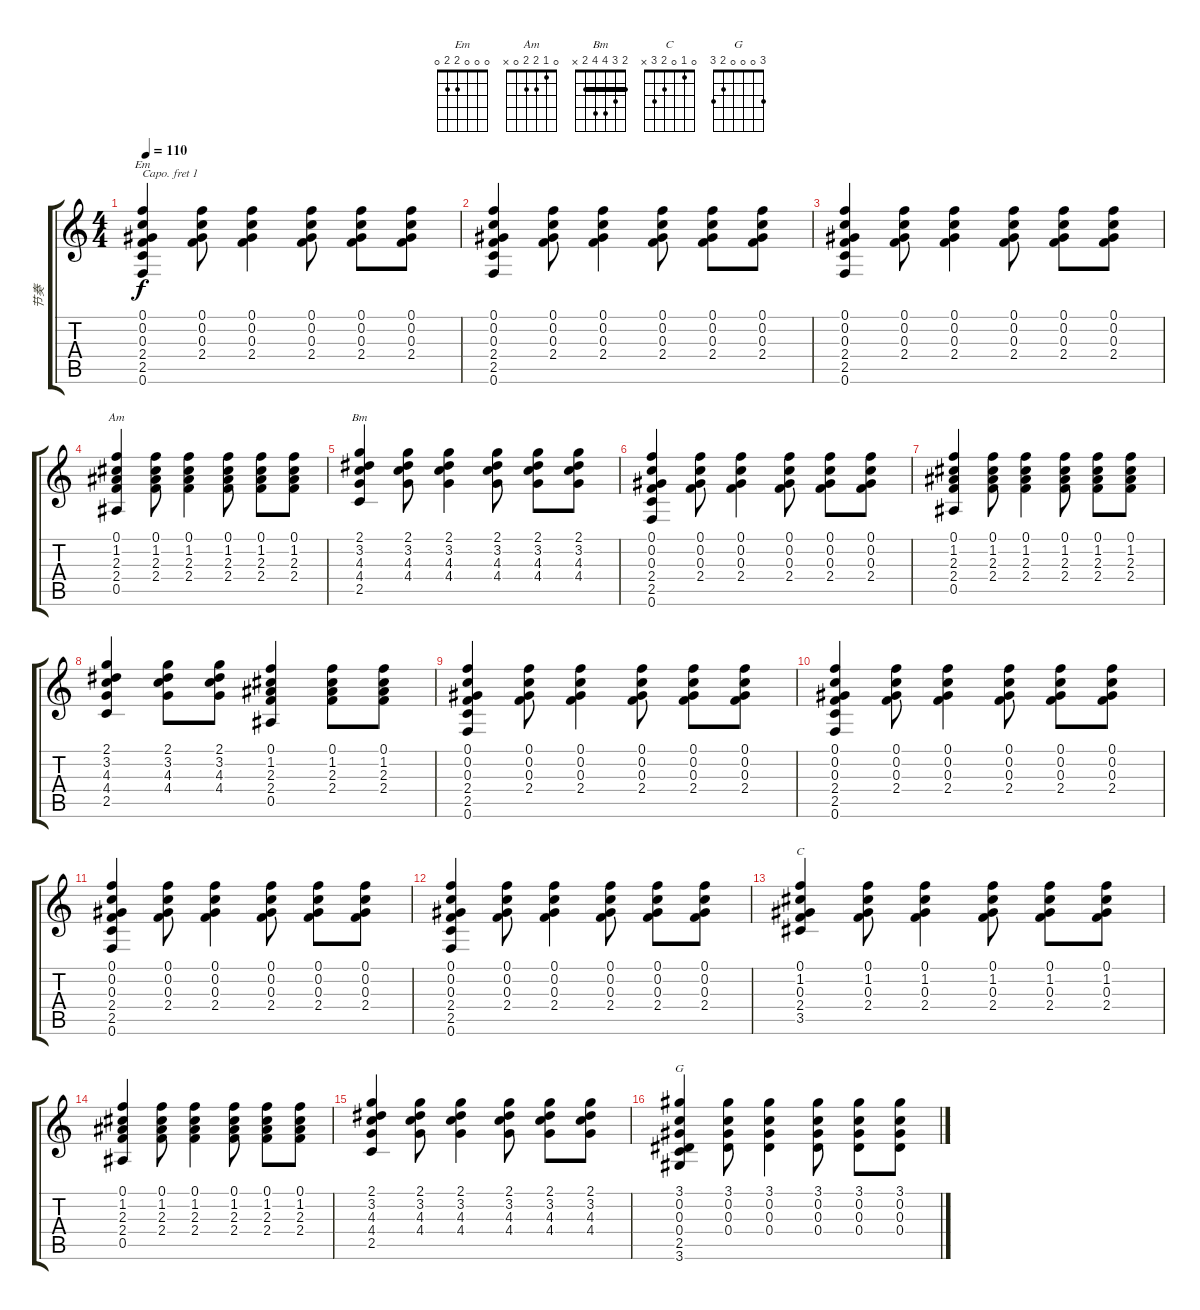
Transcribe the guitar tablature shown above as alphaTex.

\track ("节奏" "节奏") {instrument acousticguitarsteel}
\staff {score tabs}
\capo 1
\tuning (E4 B3 G3 D3 A2 E2) {hide}
\chord ("Em" 0 0 0 2 2 0)
\chord ("Am" 0 1 2 2 0 x)
\chord ("Bm" 2 3 4 4 2 x) {barre 2}
\chord ("C" 0 1 0 2 3 x)
\chord ("G" 3 0 0 0 2 3)
\ts (4 4)
\tempo 110
\clef g2
\ks c
(0.1 0.2 0.3 2.4 2.5 0.6).4{ch "Em" dy f} (0.1 0.2 0.3 2.4).8 (0.1 0.2 0.3 2.4).4 (0.1 0.2 0.3 2.4).8 (0.1 0.2 0.3 2.4).8 (0.1 0.2 0.3 2.4).8 |
(0.1 0.2 0.3 2.4 2.5 0.6).4 (0.1 0.2 0.3 2.4).8 (0.1 0.2 0.3 2.4).4 (0.1 0.2 0.3 2.4).8 (0.1 0.2 0.3 2.4).8 (0.1 0.2 0.3 2.4).8 |
(0.1 0.2 0.3 2.4 2.5 0.6).4 (0.1 0.2 0.3 2.4).8 (0.1 0.2 0.3 2.4).4 (0.1 0.2 0.3 2.4).8 (0.1 0.2 0.3 2.4).8 (0.1 0.2 0.3 2.4).8 |
(0.1 1.2 2.3 2.4 0.5).4{ch "Am"} (0.1 1.2 2.3 2.4).8 (0.1 1.2 2.3 2.4).4 (0.1 1.2 2.3 2.4).8 (0.1 1.2 2.3 2.4).8 (0.1 1.2 2.3 2.4).8 |
(2.1 3.2 4.3 4.4 2.5).4{ch "Bm"} (2.1 3.2 4.3 4.4).8 (2.1 3.2 4.3 4.4).4 (2.1 3.2 4.3 4.4).8 (2.1 3.2 4.3 4.4).8 (2.1 3.2 4.3 4.4).8 |
(0.1 0.2 0.3 2.4 2.5 0.6).4 (0.1 0.2 0.3 2.4).8 (0.1 0.2 0.3 2.4).4 (0.1 0.2 0.3 2.4).8 (0.1 0.2 0.3 2.4).8 (0.1 0.2 0.3 2.4).8 |
(0.1 1.2 2.3 2.4 0.5).4 (0.1 1.2 2.3 2.4).8 (0.1 1.2 2.3 2.4).4 (0.1 1.2 2.3 2.4).8 (0.1 1.2 2.3 2.4).8 (0.1 1.2 2.3 2.4).8 |
(2.1 3.2 4.3 4.4 2.5).4 (2.1 3.2 4.3 4.4).8 (2.1 3.2 4.3 4.4).8 (0.1 1.2 2.3 2.4 0.5).4 (0.1 1.2 2.3 2.4).8 (0.1 1.2 2.3 2.4).8 |
(0.1 0.2 0.3 2.4 2.5 0.6).4 (0.1 0.2 0.3 2.4).8 (0.1 0.2 0.3 2.4).4 (0.1 0.2 0.3 2.4).8 (0.1 0.2 0.3 2.4).8 (0.1 0.2 0.3 2.4).8 |
(0.1 0.2 0.3 2.4 2.5 0.6).4 (0.1 0.2 0.3 2.4).8 (0.1 0.2 0.3 2.4).4 (0.1 0.2 0.3 2.4).8 (0.1 0.2 0.3 2.4).8 (0.1 0.2 0.3 2.4).8 |
(0.1 0.2 0.3 2.4 2.5 0.6).4 (0.1 0.2 0.3 2.4).8 (0.1 0.2 0.3 2.4).4 (0.1 0.2 0.3 2.4).8 (0.1 0.2 0.3 2.4).8 (0.1 0.2 0.3 2.4).8 |
(0.1 0.2 0.3 2.4 2.5 0.6).4 (0.1 0.2 0.3 2.4).8 (0.1 0.2 0.3 2.4).4 (0.1 0.2 0.3 2.4).8 (0.1 0.2 0.3 2.4).8 (0.1 0.2 0.3 2.4).8 |
(0.1 1.2 0.3 2.4 3.5).4{ch "C"} (0.1 1.2 0.3 2.4).8 (0.1 1.2 0.3 2.4).4 (0.1 1.2 0.3 2.4).8 (0.1 1.2 0.3 2.4).8 (0.1 1.2 0.3 2.4).8 |
(0.1 1.2 2.3 2.4 0.5).4 (0.1 1.2 2.3 2.4).8 (0.1 1.2 2.3 2.4).4 (0.1 1.2 2.3 2.4).8 (0.1 1.2 2.3 2.4).8 (0.1 1.2 2.3 2.4).8 |
(2.1 3.2 4.3 4.4 2.5).4 (2.1 3.2 4.3 4.4).8 (2.1 3.2 4.3 4.4).4 (2.1 3.2 4.3 4.4).8 (2.1 3.2 4.3 4.4).8 (2.1 3.2 4.3 4.4).8 |
(3.1 0.2 0.3 0.4 2.5 3.6).4{ch "G"} (3.1 0.2 0.3 0.4).8 (3.1 0.2 0.3 0.4).4 (3.1 0.2 0.3 0.4).8 (3.1 0.2 0.3 0.4).8 (3.1 0.2 0.3 0.4).8
